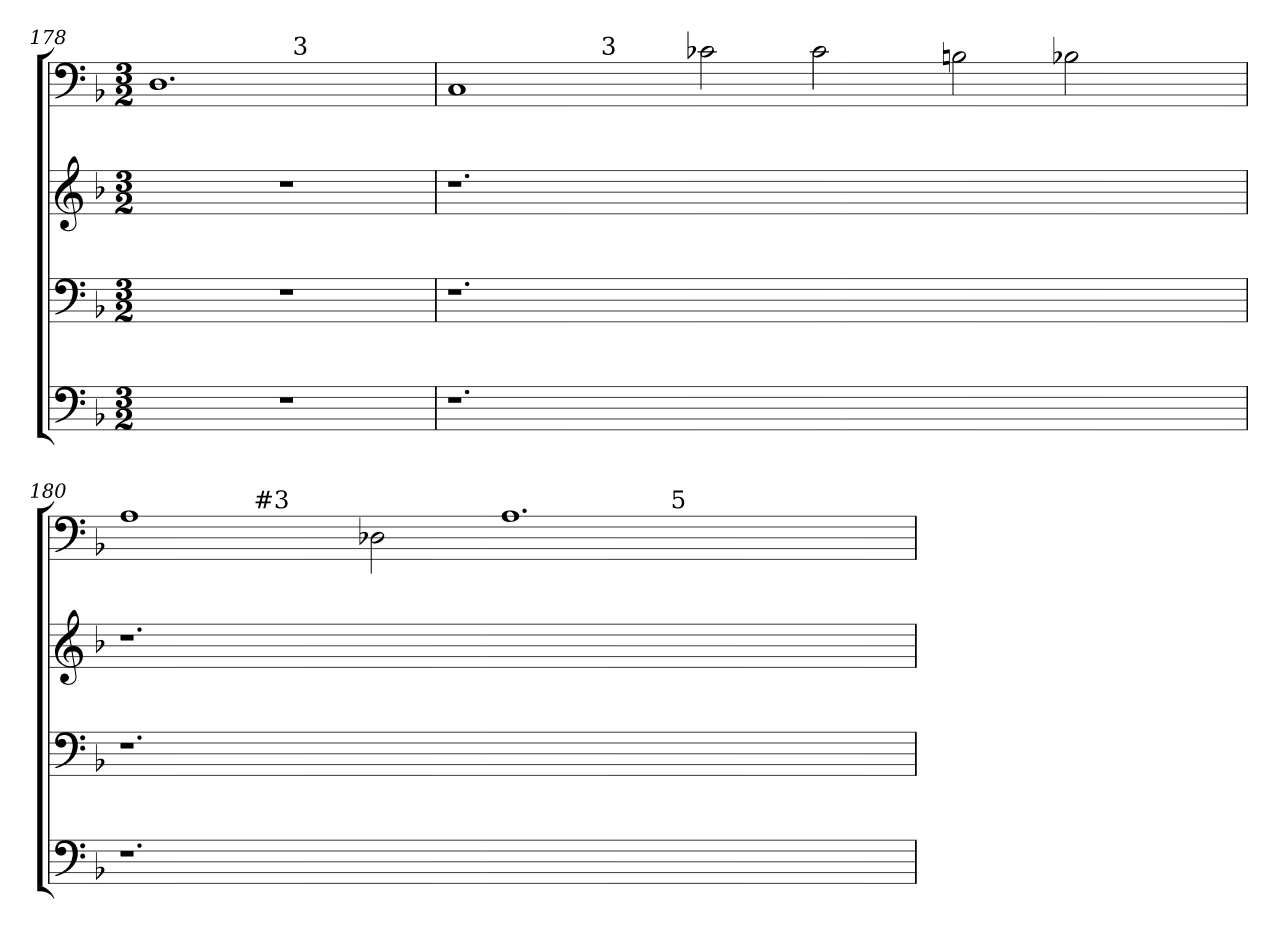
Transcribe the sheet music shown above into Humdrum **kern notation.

**kern	**kern	**kern	**kern
*part4	*part3	*part2	*part1
*staff4	*staff3	*staff2	*staff1
*clefF4	*clefF4	*clefG2	*clefF4
*k[b-]	*k[b-]	*k[b-]	*k[b-]
*F:	*F:	*F:	*F:
*M3/2	*M3/2	*M3/2	*M3/2
=178	=178	=178	=178
*	*	*	*^
1.r	1.r	1.r	1.D>	2.ryy
!	!	!	!	!LO:TX:a:t=3
.	.	.	.	2.ryy
=179	=179	=179	=179	=179
1.r	1.r	1.r	1C<	2ryy
.	.	.	.	16.ryy
!	!	!	!	!LO:TX:a:t=3
.	.	.	.	1ryy
.	.	.	2c-X\	.
1.ryy	1.ryy	1.ryy	2c-\	.
.	.	.	.	1ryy
.	.	.	2Bn>\	.
.	.	.	2B-X>\	.
.	.	.	.	4ryy
.	.	.	.	8ryy
.	.	.	.	32ryy
=180	=180	=180	=180	=180
*	*	*	*	*^
1.r	1.r	1.r	1A>	4ryy	1ryy
.	.	.	.	8ryy	.
.	.	.	.	32ryy	.
!	!	!	!	!LO:TX:a:t=#3	!
.	.	.	.	1ryy	.
.	.	.	2D-\	.	1ryy
.	.	.	.	1ryy	.
1.ryy	1.ryy	1.ryy	1.A>	.	.
.	.	.	.	.	8ryy
.	.	.	.	.	32ryy
!	!	!	!	!	!LO:TX:a:t=5
.	.	.	.	.	2ryy
.	.	.	.	2ryy	.
.	.	.	.	.	4ryy
.	.	.	.	16.ryy	16.ryy
*	*	*	*v	*v	*v
=	=	=	=
*-	*-	*-	*-
